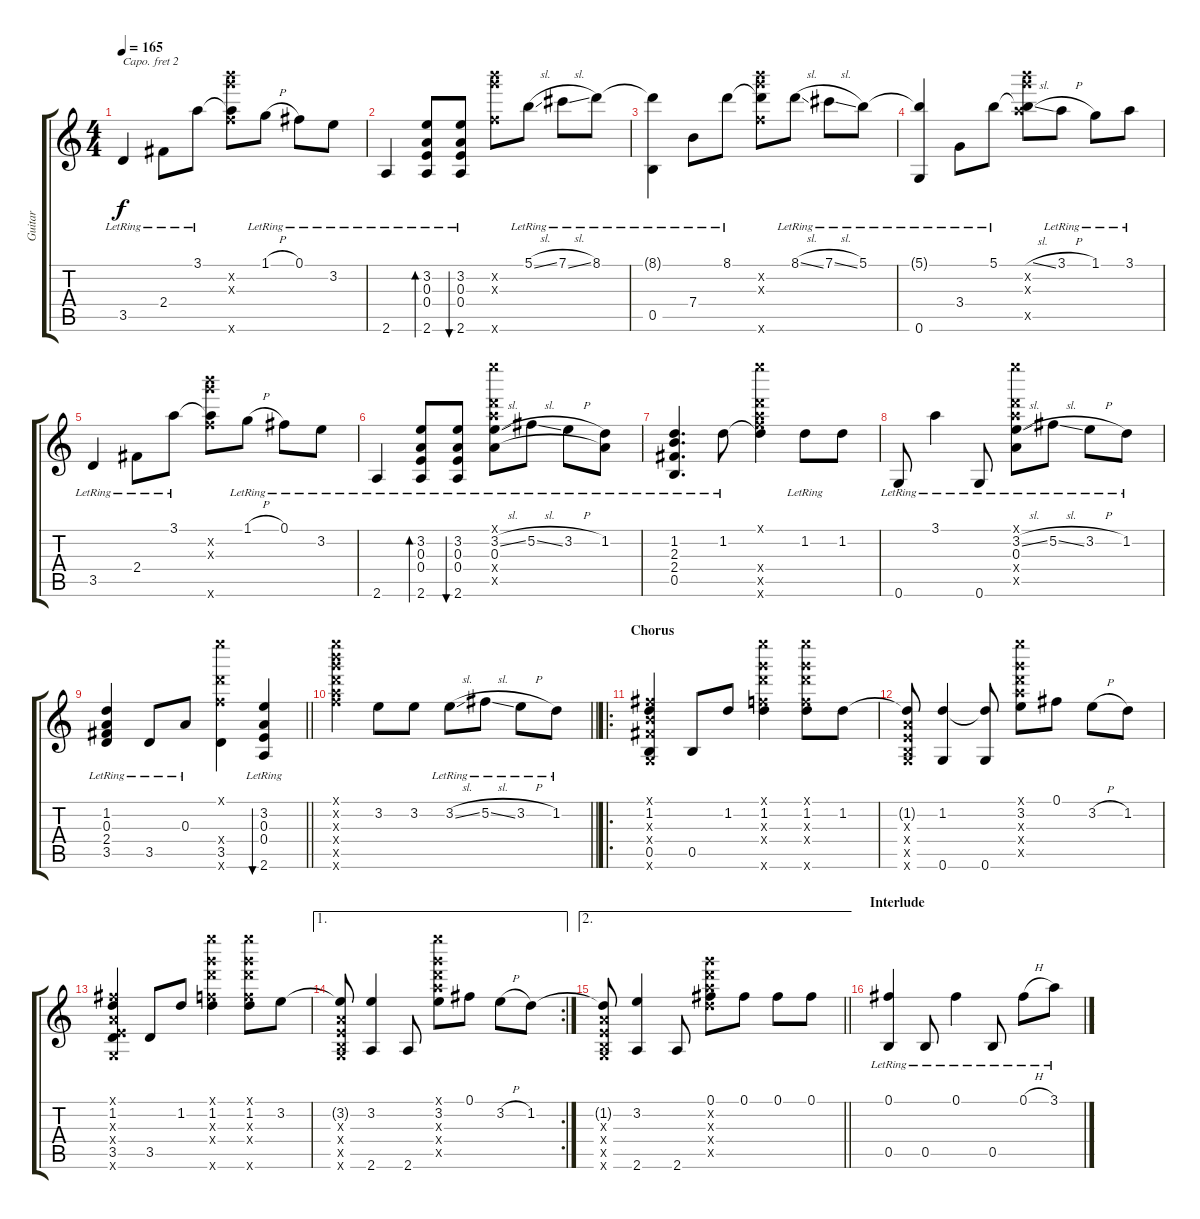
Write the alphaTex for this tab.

\track ("Guitar" "Guitar") {instrument acousticguitarsteel}
\staff {score tabs}
\capo 2
\tuning (E4 B3 G3 D3 A2 F2) {hide}
\ts (4 4)
\tempo 165
\clef g2
\ks c
3.5{lr}.4{dy f} 2.4{lr}.8 3.1{lr}.8 (3.1{t} 22.2{x} 22.3{x} 22.6{x}).8 1.1{h lr}.8 0.1{lr}.8 3.2{lr}.8 |
2.6{lr}.4 (3.2 0.3 0.4{lr} 2.6).8{bd 30} (3.2 0.3 0.4{lr} 2.6).8{bu 30} (22.2{x} 22.3{x} 22.6{x}).8 5.1{sl lr}.8 7.1{sl lr}.8 8.1{lr}.8 |
(8.1{t} 0.5{lr}).4 7.4{lr}.8 8.1{lr}.8 (8.1{t} 22.2{x} 22.3{x} 22.6{x}).8 8.1{sl lr}.8 7.1{sl lr}.8 5.1{lr}.8 |
(5.1{t} 0.6{lr}).4 3.4{lr}.8 5.1{lr}.8 (5.1{sl t} 22.2{x} 22.3{x} 22.5{x}).8 3.1{h lr}.8 1.1{lr}.8 3.1{lr}.8 |
3.5{lr}.4 2.4{lr}.8 3.1{lr}.8 (3.1{t} 22.2{x} 22.3{x} 22.6{x}).8 1.1{h lr}.8 0.1{lr}.8 3.2{lr}.8 |
2.6{lr}.4 (3.2 0.3 0.4{lr} 2.6).8{bd 30} (3.2 0.3 0.4{lr} 2.6).8{bu 30} (22.1{x} 3.2{sl lr} 0.3{lr} 22.4{x} 22.5{x}).8 5.2{sl lr}.8 3.2{h lr}.8 (1.2{lr} 0.3{t}).8 |
(1.2{lr} 2.3{lr} 2.4{lr} 0.5{lr}).4{d} 1.2{lr}.8 (22.1{x} 1.2{t} 22.4{x} 22.5{x} 22.6{x}).4 1.2{lr}.8 1.2.8 |
0.6{lr}.8 3.1{lr}.4 0.6{lr}.8 (22.1{x} 3.2{sl lr} 0.3{lr} 22.4{x} 22.5{x}).8 5.2{sl lr}.8 3.2{h lr}.8 1.2{lr}.8 |
\barLineRight lightlight
(1.2{lr} 0.3{lr} 2.4{lr} 3.5{lr}).4 3.5{lr}.8 0.3{lr}.8 (22.1{x} 22.4{x} 3.5 22.6{x}).4 (3.2{lr} 0.3{lr} 0.4{lr} 2.6{lr}).4{bu 30} |
\barLineRight lightlight
(22.1{x} 22.2{x} 22.3{x} 22.4{x} 22.5{x} 22.6{x}).4 3.2.8 3.2.8 3.2{sl lr}.8 5.2{sl lr}.8 3.2{h lr}.8 1.2{lr}.8 |
\ro
\section ("" "Chorus")
(0.1{x} 1.2 2.3{x} 2.4{x} 0.5 0.6{x}).4 0.5.8 1.2.8 (22.1{x} 1.2 22.3{x} 22.4{x} 22.6{x}).4 (22.1{x} 1.2 22.3{x} 22.4{x} 22.6{x}).8 1.2.8 |
(1.2{t} 0.3{x} 0.4{x} 0.5{x} 0.6{x}).8 (1.2 0.6).4 (1.2{t} 0.6).8 (22.1{x} 3.2 22.3{x} 22.4{x} 22.5{x}).8 0.1.8 3.2{h}.8 1.2.8 |
(0.1{x} 1.2 0.3{x} 0.4{x} 3.5 0.6{x}).4 3.5.8 1.2.8 (22.1{x} 1.2 22.3{x} 22.4{x} 22.6{x}).4 (22.1{x} 1.2 22.3{x} 22.4{x} 22.6{x}).8 3.2.8 |
\ae 1
\rc 2
(3.2{t} 0.3{x} 0.4{x} 0.5{x} 0.6{x}).8 (3.2 2.6).4 2.6.8 (22.1{x} 3.2 22.3{x} 22.4{x} 22.5{x}).8 0.1.8 3.2{h}.8 1.2.8 |
\ae 2
\barLineRight lightlight
(1.2{t} 0.3{x} 0.4{x} 0.5{x} 0.6{x}).8 (3.2 2.6).4 2.6.8 (0.1 1.2{x} 22.3{x} 22.4{x} 22.5{x}).8 0.1.8 0.1.8 0.1.8 |
\section ("" "Interlude")
(0.1{lr} 0.5{lr}).4 0.5{lr}.8 0.1{lr}.4 0.5{lr}.8 0.1{h lr}.8 3.1{lr}.8
